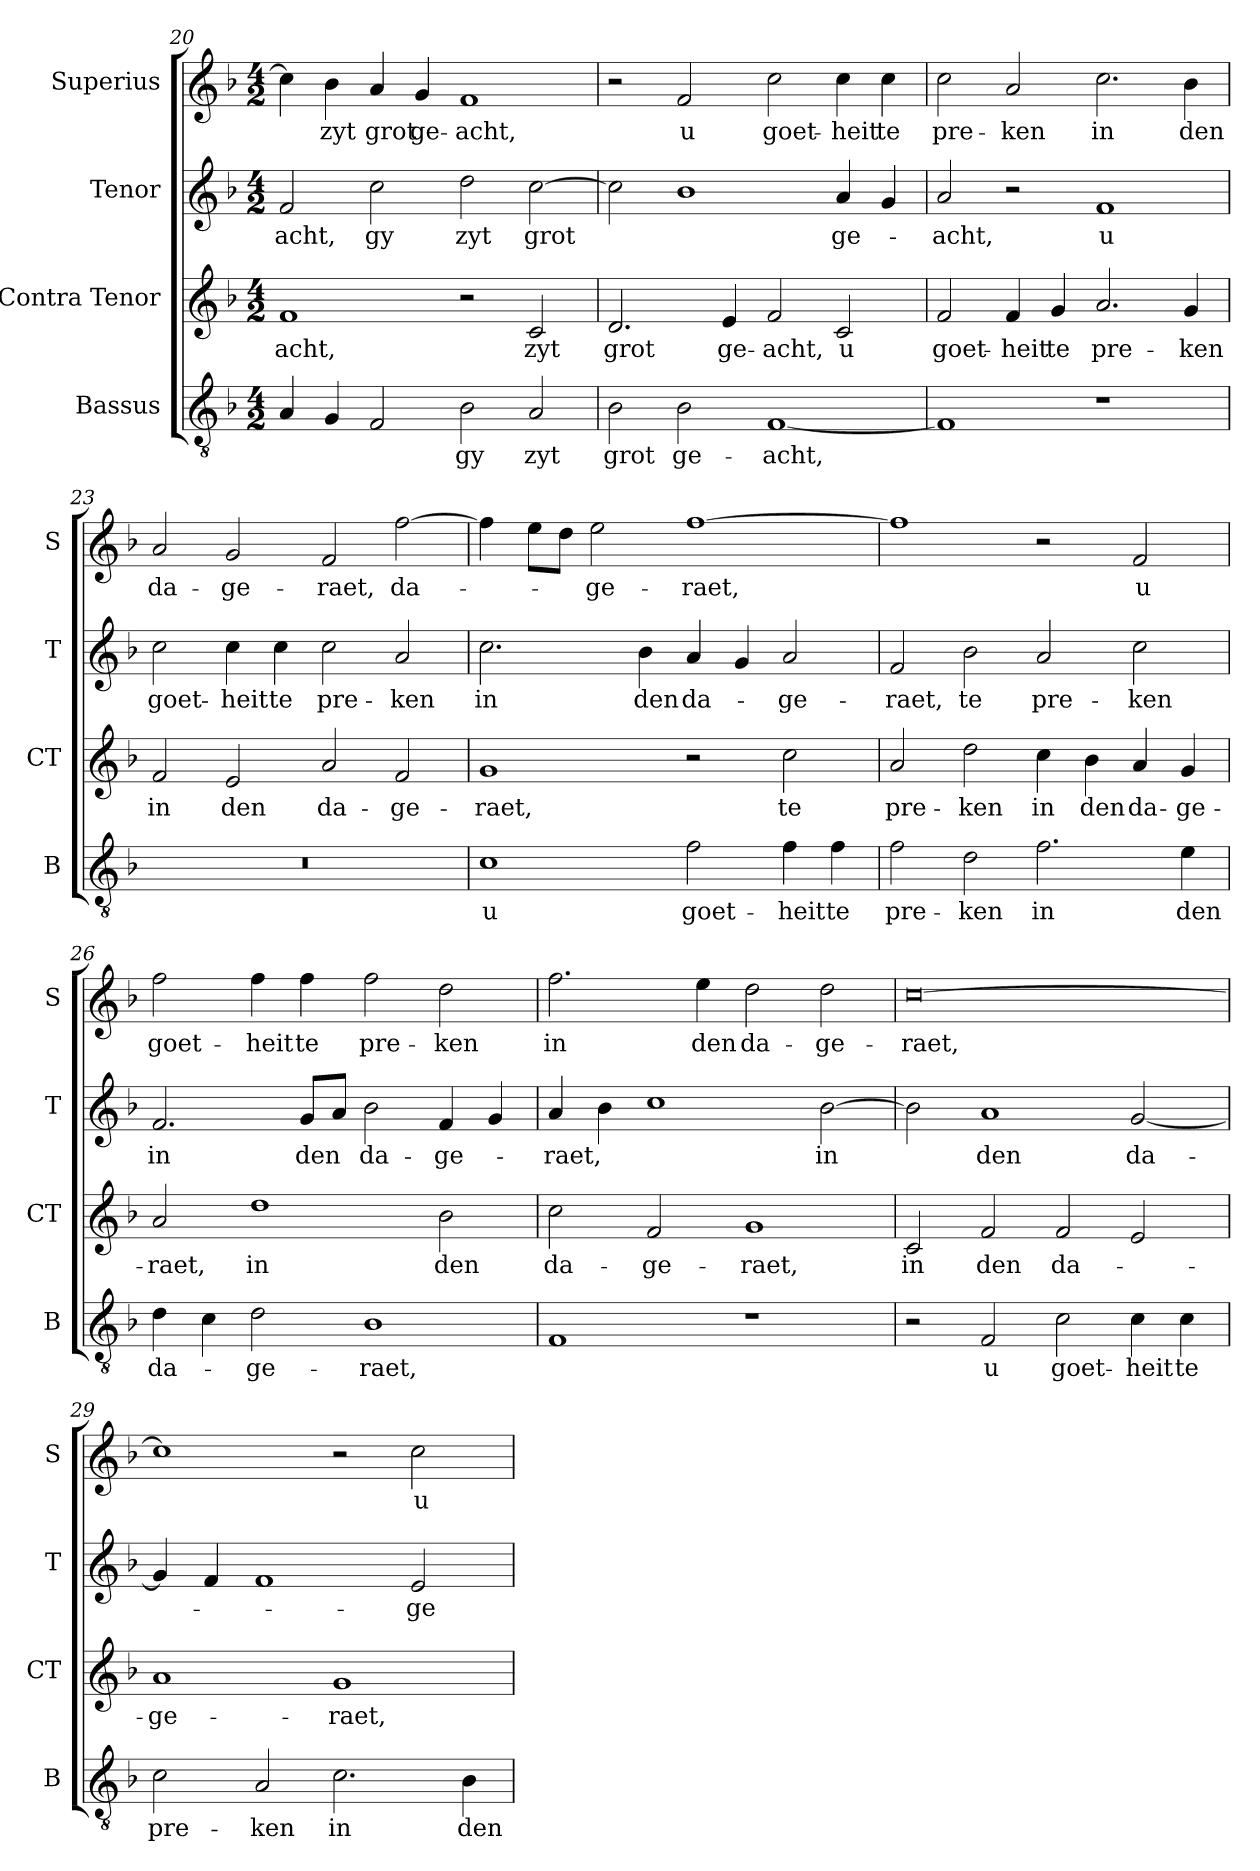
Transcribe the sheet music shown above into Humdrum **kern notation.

**kern	**text	**kern	**text	**kern	**text	**kern	**text
*part4	*part4	*part3	*part3	*part2	*part2	*part1	*part1
*staff4	*staff4	*staff3	*staff3	*staff2	*staff2	*staff1	*staff1
*I"Bassus	*	*I"Contra Tenor	*	*I"Tenor	*	*I"Superius	*
*I'B	*	*I'CT	*	*I'T	*	*I'S	*
*clefGv2	*	*clefG2	*	*clefG2	*	*clefG2	*
*k[b-]	*	*k[b-]	*	*k[b-]	*	*k[b-]	*
*F:	*	*F:	*	*F:	*	*F:	*
*M4/2	*	*M4/2	*	*M4/2	*	*M4/2	*
=20	=20	=20	=20	=20	=20	=20	=20
!	!	!	!LO:LY:b	!	!LO:LY:b	!	!
4A/	.	1f	-acht,	2f/	-acht,	4cc\]	.
!	!	!	!	!	!	!	!LO:LY:b
4G/	.	.	.	.	.	4b-\	zyt
!	!	!	!	!	!LO:LY:b	!	!LO:LY:b
2F/	.	.	.	2cc\	gy	4a/	grot
!	!	!	!	!	!	!	!LO:LY:b
.	.	.	.	.	.	4g/	ge-
!	!LO:LY:b	!	!	!	!LO:LY:b	!	!LO:LY:b
2B-\	gy	2r	.	2dd\	zyt	1f	-acht,
!	!LO:LY:b	!	!LO:LY:b	!	!LO:LY:b	!	!
2A/	zyt	2c/	zyt	[2cc\	grot	.	.
=21	=21	=21	=21	=21	=21	=21	=21
!	!LO:LY:b	!	!LO:LY:b	!	!	!	!
2B-\	grot	2.d/	grot	2cc\]	.	2r	.
!	!LO:LY:b	!	!	!	!	!	!LO:LY:b
2B-\	ge-	.	.	1b-	.	2f/	u
!	!	!	!LO:LY:b	!	!	!	!
.	.	4e/	ge-	.	.	.	.
!	!LO:LY:b	!	!LO:LY:b	!	!	!	!LO:LY:b
[1F	-acht,	2f/	-acht,	.	.	2cc\	goet-
!	!	!	!LO:LY:b	!	!LO:LY:b	!	!LO:LY:b
.	.	2c/	u	4a/	ge-	4cc\	-heit
!	!	!	!	!	!	!	!LO:LY:b
.	.	.	.	4g/	.	4cc\	te
=22	=22	=22	=22	=22	=22	=22	=22
!	!	!	!LO:LY:b	!	!LO:LY:b	!	!LO:LY:b
1F]	.	2f/	goet-	2a/	-acht,	2cc\	pre-
!	!	!	!LO:LY:b	!	!	!	!LO:LY:b
.	.	4f/	-heit	2r	.	2a/	-ken
!	!	!	!LO:LY:b	!	!	!	!
.	.	4g/	te	.	.	.	.
!	!	!	!LO:LY:b	!	!LO:LY:b	!	!LO:LY:b
1r	.	2.a/	pre-	1f	u	2.cc\	in
!	!	!	!LO:LY:b	!	!	!	!LO:LY:b
.	.	4g/	-ken	.	.	4b-\	den
!!LO:LB:g=z
=23	=23	=23	=23	=23	=23	=23	=23
!	!	!	!LO:LY:b	!	!LO:LY:b	!	!LO:LY:b
0r	.	2f/	in	2cc\	goet-	2a/	da-
!	!	!	!LO:LY:b	!	!LO:LY:b	!	!LO:LY:b
.	.	2e/	den	4cc\	-heit	2g/	-ge-
!	!	!	!	!	!LO:LY:b	!	!
.	.	.	.	4cc\	te	.	.
!	!	!	!LO:LY:b	!	!LO:LY:b	!	!LO:LY:b
.	.	2a/	da-	2cc\	pre-	2f/	-raet,
!	!	!	!LO:LY:b	!	!LO:LY:b	!	!LO:LY:b
.	.	2f/	-ge-	2a/	-ken	[2ff\	da-
=24	=24	=24	=24	=24	=24	=24	=24
!	!LO:LY:b	!	!LO:LY:b	!	!LO:LY:b	!	!
1c	u	1g	-raet,	2.cc\	in	4ff\]	.
.	.	.	.	.	.	8ee\L	.
.	.	.	.	.	.	8dd\J	.
!	!	!	!	!	!	!	!LO:LY:b
.	.	.	.	.	.	2ee\	-ge-
!	!	!	!	!	!LO:LY:b	!	!
.	.	.	.	4b-\	den	.	.
!	!LO:LY:b	!	!	!	!LO:LY:b	!	!LO:LY:b
2f\	goet-	2r	.	4a/	da-	[1ff	-raet,
.	.	.	.	4g/	.	.	.
!	!LO:LY:b	!	!LO:LY:b	!	!LO:LY:b	!	!
4f\	-heit	2cc\	te	2a/	-ge-	.	.
!	!LO:LY:b	!	!	!	!	!	!
4f\	te	.	.	.	.	.	.
=25	=25	=25	=25	=25	=25	=25	=25
!	!LO:LY:b	!	!LO:LY:b	!	!LO:LY:b	!	!
2f\	pre-	2a/	pre-	2f/	-raet,	1ff]	.
!	!LO:LY:b	!	!LO:LY:b	!	!LO:LY:b	!	!
2d\	-ken	2dd\	-ken	2b-\	te	.	.
!	!LO:LY:b	!	!LO:LY:b	!	!LO:LY:b	!	!
2.f\	in	4cc\	in	2a/	pre-	2r	.
!	!	!	!LO:LY:b	!	!	!	!
.	.	4b-\	den	.	.	.	.
!	!	!	!LO:LY:b	!	!LO:LY:b	!	!LO:LY:b
.	.	4a/	da-	2cc\	-ken	2f/	u
!	!LO:LY:b	!	!LO:LY:b	!	!	!	!
4e\	den	4g/	-ge-	.	.	.	.
=26	=26	=26	=26	=26	=26	=26	=26
!	!LO:LY:b	!	!LO:LY:b	!	!LO:LY:b	!	!LO:LY:b
4d\	da-	2a/	-raet,	2.f/	in	2ff\	goet-
4c\	.	.	.	.	.	.	.
!	!LO:LY:b	!	!LO:LY:b	!	!	!	!LO:LY:b
2d\	-ge-	1dd	in	.	.	4ff\	-heit
!	!	!	!	!	!LO:LY:b	!	!LO:LY:b
.	.	.	.	8g/L	den	4ff\	te
.	.	.	.	8a/J	.	.	.
!	!LO:LY:b	!	!	!	!LO:LY:b	!	!LO:LY:b
1B-	-raet,	.	.	2b-\	da-	2ff\	pre-
!	!	!	!LO:LY:b	!	!LO:LY:b	!	!LO:LY:b
.	.	2b-\	den	4f/	-ge-	2dd\	-ken
.	.	.	.	4g/	.	.	.
!!LO:LB:g=z
=27	=27	=27	=27	=27	=27	=27	=27
!	!	!	!LO:LY:b	!	!LO:LY:b	!	!LO:LY:b
1F	.	2cc\	da-	4a/	-raet,	2.ff\	in
.	.	.	.	4b-\	.	.	.
!	!	!	!LO:LY:b	!	!	!	!
.	.	2f/	-ge-	1cc	.	.	.
!	!	!	!	!	!	!	!LO:LY:b
.	.	.	.	.	.	4ee\	den
!	!	!	!LO:LY:b	!	!	!	!LO:LY:b
1r	.	1g	-raet,	.	.	2dd\	da-
!	!	!	!	!	!LO:LY:b	!	!LO:LY:b
.	.	.	.	[2b-\	in	2dd\	-ge-
=28	=28	=28	=28	=28	=28	=28	=28
!	!	!	!LO:LY:b	!	!	!	!LO:LY:b
2r	.	2c/	in	2b-\]	.	[0cc	-raet,
!	!LO:LY:b	!	!LO:LY:b	!	!LO:LY:b	!	!
2F/	u	2f/	den	1a	den	.	.
!	!LO:LY:b	!	!LO:LY:b	!	!	!	!
2c\	goet-	2f/	da-	.	.	.	.
!	!LO:LY:b	!	!	!	!LO:LY:b	!	!
4c\	-heit	2e/	.	[2g/	da-	.	.
!	!LO:LY:b	!	!	!	!	!	!
4c\	te	.	.	.	.	.	.
=29	=29	=29	=29	=29	=29	=29	=29
!	!LO:LY:b	!	!LO:LY:b	!	!	!	!
2c\	pre-	1a	-ge-	4g/]	.	1cc]	.
.	.	.	.	4f/	.	.	.
!	!LO:LY:b	!	!	!	!	!	!
2A/	-ken	.	.	1f	.	.	.
!	!LO:LY:b	!	!LO:LY:b	!	!	!	!
2.c\	in	1g	-raet,	.	.	2r	.
!	!	!	!	!	!LO:LY:b	!	!LO:LY:b
.	.	.	.	2e/	-ge-	2cc\	u
!	!LO:LY:b	!	!	!	!	!	!
4B-\	den	.	.	.	.	.	.
=	=	=	=	=	=	=	=
*-	*-	*-	*-	*-	*-	*-	*-
